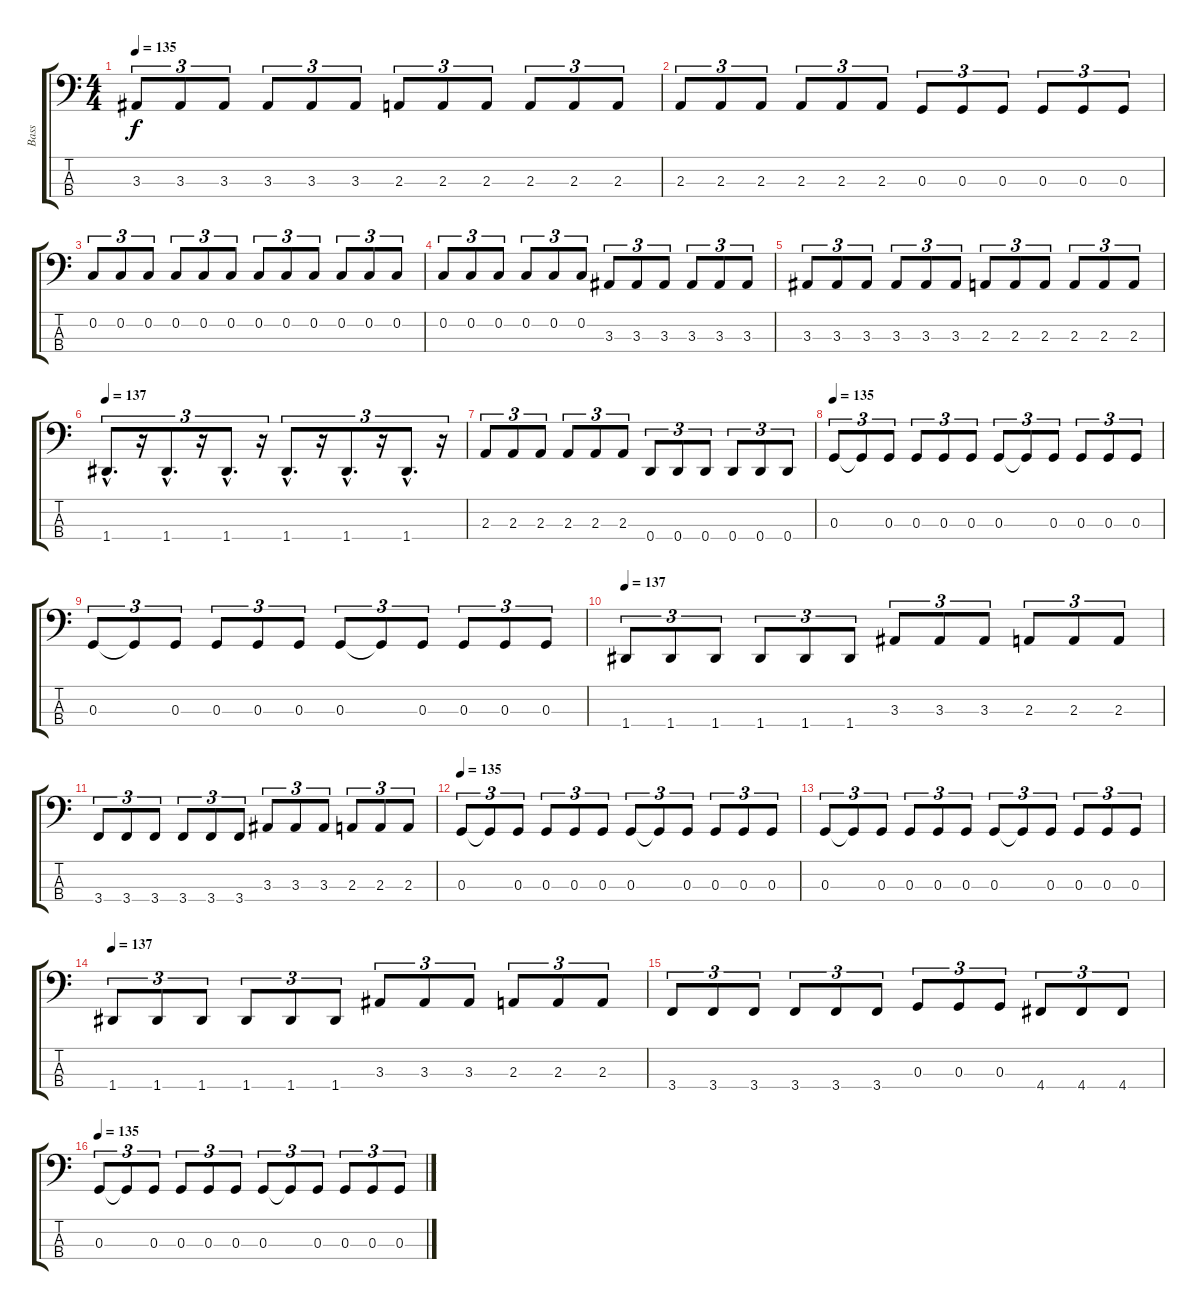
\track ("Bass" "Bass") {instrument electricbasspick}
\staff {score tabs}
\tuning (F2 C2 G1 D1) {hide}
\ts (4 4)
\tempo 135
\clef f4
\ks c
3.3.8{tu (3 2) dy f} 3.3.8{tu (3 2)} 3.3.8{tu (3 2)} 3.3.8{tu (3 2)} 3.3.8{tu (3 2)} 3.3.8{tu (3 2)} 2.3.8{tu (3 2)} 2.3.8{tu (3 2)} 2.3.8{tu (3 2)} 2.3.8{tu (3 2)} 2.3.8{tu (3 2)} 2.3.8{tu (3 2)} |
2.3.8{tu (3 2)} 2.3.8{tu (3 2)} 2.3.8{tu (3 2)} 2.3.8{tu (3 2)} 2.3.8{tu (3 2)} 2.3.8{tu (3 2)} 0.3.8{tu (3 2)} 0.3.8{tu (3 2)} 0.3.8{tu (3 2)} 0.3.8{tu (3 2)} 0.3.8{tu (3 2)} 0.3.8{tu (3 2)} |
0.2.8{tu (3 2)} 0.2.8{tu (3 2)} 0.2.8{tu (3 2)} 0.2.8{tu (3 2)} 0.2.8{tu (3 2)} 0.2.8{tu (3 2)} 0.2.8{tu (3 2)} 0.2.8{tu (3 2)} 0.2.8{tu (3 2)} 0.2.8{tu (3 2)} 0.2.8{tu (3 2)} 0.2.8{tu (3 2)} |
0.2.8{tu (3 2)} 0.2.8{tu (3 2)} 0.2.8{tu (3 2)} 0.2.8{tu (3 2)} 0.2.8{tu (3 2)} 0.2.8{tu (3 2)} 3.3.8{tu (3 2)} 3.3.8{tu (3 2)} 3.3.8{tu (3 2)} 3.3.8{tu (3 2)} 3.3.8{tu (3 2)} 3.3.8{tu (3 2)} |
3.3.8{tu (3 2)} 3.3.8{tu (3 2)} 3.3.8{tu (3 2)} 3.3.8{tu (3 2)} 3.3.8{tu (3 2)} 3.3.8{tu (3 2)} 2.3.8{tu (3 2)} 2.3.8{tu (3 2)} 2.3.8{tu (3 2)} 2.3.8{tu (3 2)} 2.3.8{tu (3 2)} 2.3.8{tu (3 2)} |
\tempo 137
1.4{hac}.8{d tu (3 2)} r.16{tu (3 2)} 1.4{hac}.8{d tu (3 2)} r.16{tu (3 2)} 1.4{hac}.8{d tu (3 2)} r.16{tu (3 2)} 1.4{hac}.8{d tu (3 2)} r.16{tu (3 2)} 1.4{hac}.8{d tu (3 2)} r.16{tu (3 2)} 1.4{hac}.8{d tu (3 2)} r.16{tu (3 2)} |
2.3.8{tu (3 2)} 2.3.8{tu (3 2)} 2.3.8{tu (3 2)} 2.3.8{tu (3 2)} 2.3.8{tu (3 2)} 2.3.8{tu (3 2)} 0.4.8{tu (3 2)} 0.4.8{tu (3 2)} 0.4.8{tu (3 2)} 0.4.8{tu (3 2)} 0.4.8{tu (3 2)} 0.4.8{tu (3 2)} |
\tempo 135
0.3.8{tu (3 2)} 0.3{t}.8{tu (3 2)} 0.3.8{tu (3 2)} 0.3.8{tu (3 2)} 0.3.8{tu (3 2)} 0.3.8{tu (3 2)} 0.3.8{tu (3 2)} 0.3{t}.8{tu (3 2)} 0.3.8{tu (3 2)} 0.3.8{tu (3 2)} 0.3.8{tu (3 2)} 0.3.8{tu (3 2)} |
0.3.8{tu (3 2)} 0.3{t}.8{tu (3 2)} 0.3.8{tu (3 2)} 0.3.8{tu (3 2)} 0.3.8{tu (3 2)} 0.3.8{tu (3 2)} 0.3.8{tu (3 2)} 0.3{t}.8{tu (3 2)} 0.3.8{tu (3 2)} 0.3.8{tu (3 2)} 0.3.8{tu (3 2)} 0.3.8{tu (3 2)} |
\tempo 137
1.4.8{tu (3 2) volume 9} 1.4.8{tu (3 2)} 1.4.8{tu (3 2)} 1.4.8{tu (3 2)} 1.4.8{tu (3 2)} 1.4.8{tu (3 2)} 3.3.8{tu (3 2)} 3.3.8{tu (3 2)} 3.3.8{tu (3 2)} 2.3.8{tu (3 2)} 2.3.8{tu (3 2)} 2.3.8{tu (3 2)} |
3.4.8{tu (3 2)} 3.4.8{tu (3 2)} 3.4.8{tu (3 2)} 3.4.8{tu (3 2)} 3.4.8{tu (3 2)} 3.4.8{tu (3 2)} 3.3.8{tu (3 2)} 3.3.8{tu (3 2)} 3.3.8{tu (3 2)} 2.3.8{tu (3 2)} 2.3.8{tu (3 2)} 2.3.8{tu (3 2)} |
\tempo 135
0.3.8{tu (3 2)} 0.3{t}.8{tu (3 2)} 0.3.8{tu (3 2)} 0.3.8{tu (3 2)} 0.3.8{tu (3 2)} 0.3.8{tu (3 2)} 0.3.8{tu (3 2)} 0.3{t}.8{tu (3 2)} 0.3.8{tu (3 2)} 0.3.8{tu (3 2)} 0.3.8{tu (3 2)} 0.3.8{tu (3 2)} |
0.3.8{tu (3 2)} 0.3{t}.8{tu (3 2)} 0.3.8{tu (3 2)} 0.3.8{tu (3 2)} 0.3.8{tu (3 2)} 0.3.8{tu (3 2)} 0.3.8{tu (3 2)} 0.3{t}.8{tu (3 2)} 0.3.8{tu (3 2)} 0.3.8{tu (3 2)} 0.3.8{tu (3 2)} 0.3.8{tu (3 2)} |
\tempo 137
1.4.8{tu (3 2) volume 9} 1.4.8{tu (3 2)} 1.4.8{tu (3 2)} 1.4.8{tu (3 2)} 1.4.8{tu (3 2)} 1.4.8{tu (3 2)} 3.3.8{tu (3 2)} 3.3.8{tu (3 2)} 3.3.8{tu (3 2)} 2.3.8{tu (3 2)} 2.3.8{tu (3 2)} 2.3.8{tu (3 2)} |
3.4.8{tu (3 2)} 3.4.8{tu (3 2)} 3.4.8{tu (3 2)} 3.4.8{tu (3 2)} 3.4.8{tu (3 2)} 3.4.8{tu (3 2)} 0.3.8{tu (3 2)} 0.3.8{tu (3 2)} 0.3.8{tu (3 2)} 4.4.8{tu (3 2)} 4.4.8{tu (3 2)} 4.4.8{tu (3 2)} |
\tempo 135
0.3.8{tu (3 2)} 0.3{t}.8{tu (3 2)} 0.3.8{tu (3 2)} 0.3.8{tu (3 2)} 0.3.8{tu (3 2)} 0.3.8{tu (3 2)} 0.3.8{tu (3 2)} 0.3{t}.8{tu (3 2)} 0.3.8{tu (3 2)} 0.3.8{tu (3 2)} 0.3.8{tu (3 2)} 0.3.8{tu (3 2)}
